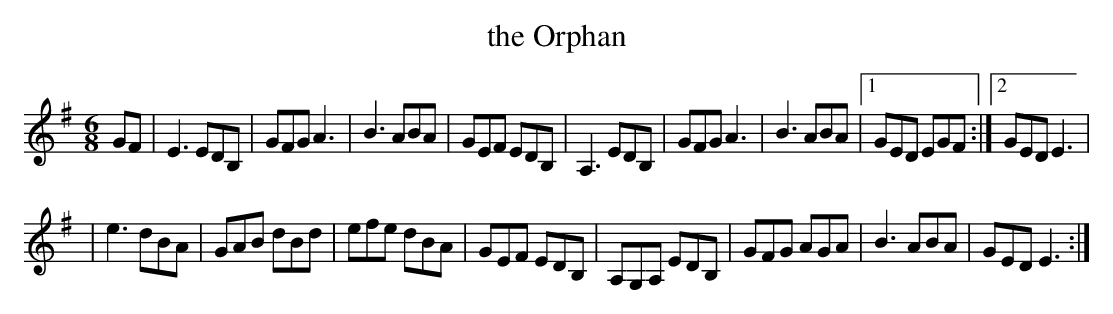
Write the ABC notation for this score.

X:1
T: the Orphan
M:6/8
L:1/8
K:EMin
GF | E3 EDB, | GFG A3 | B3 ABA | GEF EDB, | A,3 EDB, | GFG A3 | B3 ABA |1 GED EGF :|2 GED E3 |
| e3 dBA | GAB dBd | efe dBA | GEF EDB, | A,G,A, EDB, | GFG AGA | B3 ABA | GED E3 :|
